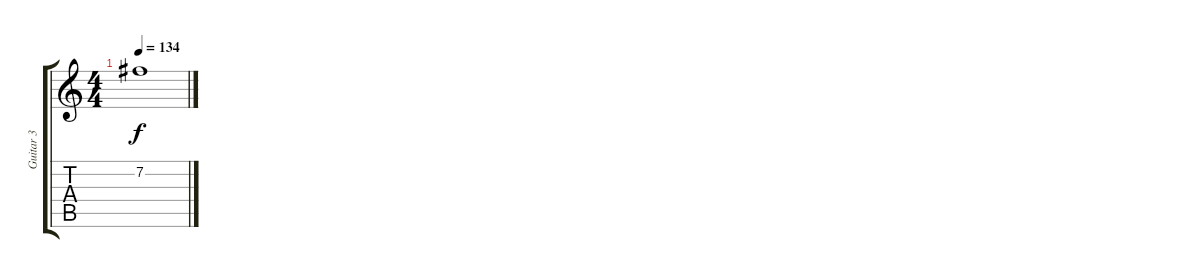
\track ("Guitar 3" "Guitar 3") {instrument distortionguitar}
\staff {score tabs}
\tuning (E4 B3 G3 D3 A2 D2) {hide}
\ts (4 4)
\tempo 134
\clef g2
\ks c
7.2.1{dy f}
